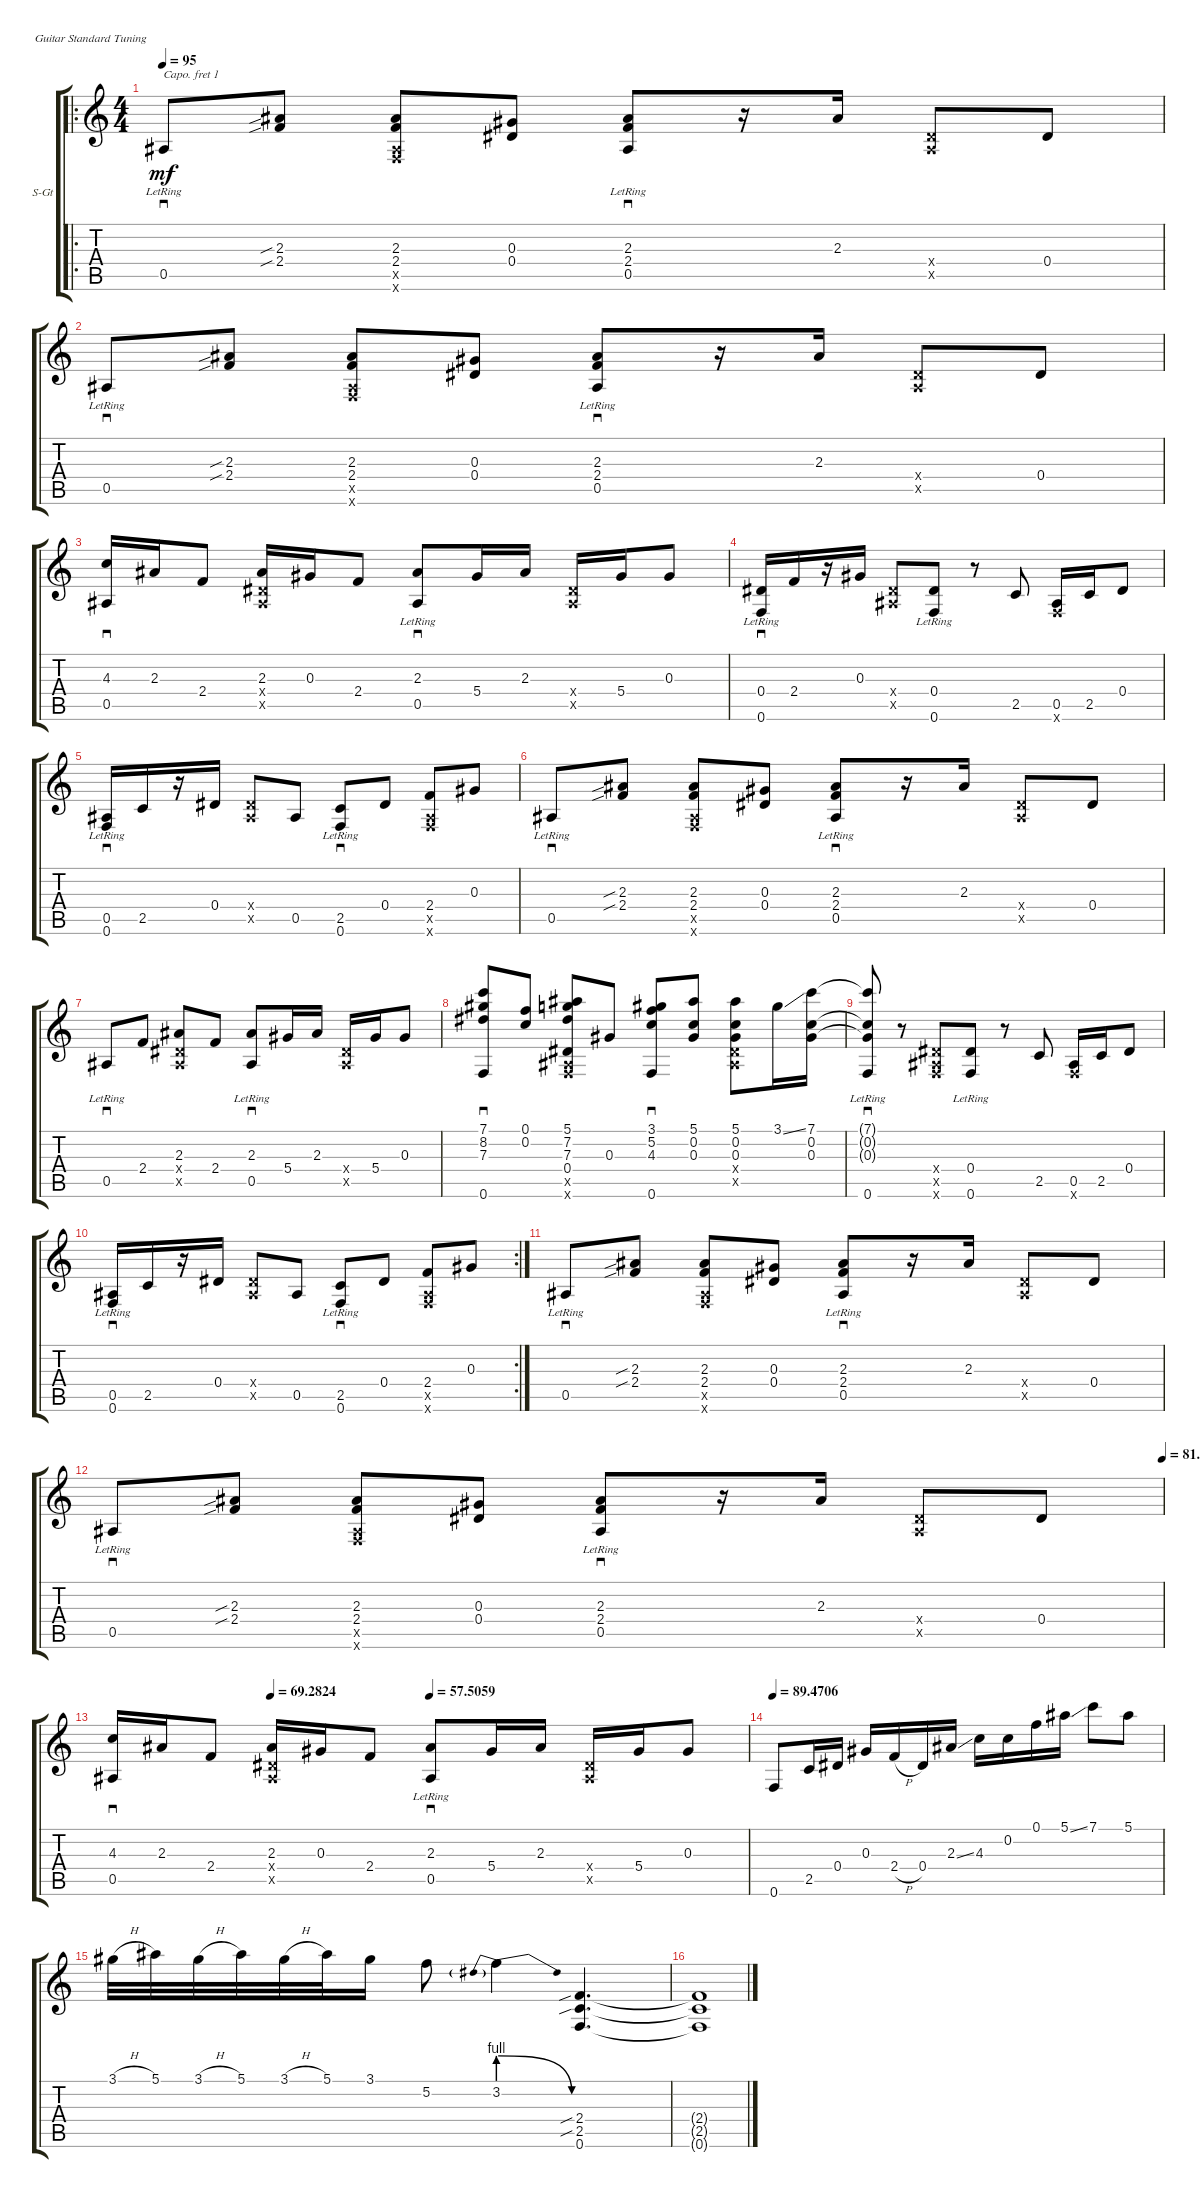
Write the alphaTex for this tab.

\defaultSystemsLayout 4
\bracketExtendMode groupsimilarinstruments
\firstSystemTrackNameOrientation horizontal
\otherSystemsTrackNameOrientation horizontal
\track ("Steel Guitar" "S-Gt") {instrument acousticguitarsteel}
\staff {score tabs}
\capo 1
\tuning (E4 B3 G3 D3 A2 E2)
\ro
\ts (4 4)
\tempo 95
\clef g2
\ks c
0.5{lr}.8{sd dy mf} (2.4{sib} 2.3{sib}).8 (2.4 2.3 0.5{x} 0.6{x}).8 (0.3 0.4).8 (2.3 2.4 0.5{lr}).8{sd} r.16 2.3.16 (0.4{x} 0.5{x}).8 0.4.8 |
0.5{lr}.8{sd} (2.4{sib} 2.3{sib}).8 (2.4 2.3 0.5{x} 0.6{x}).8 (0.3 0.4).8 (2.3 2.4 0.5{lr}).8{sd} r.16 2.3.16 (0.4{x} 0.5{x}).8 0.4.8 |
(0.5 4.3).16{sd} 2.3.16 2.4.8 (0.5{x} 2.3 0.4{x}).16 0.3.16 2.4.8 (2.3 0.5{lr}).8{sd} 5.4.16 2.3.16 (0.4{x} 0.5{x}).16 5.4.16 0.3.8 |
(0.6{lr} 0.4).16{sd} 2.4.16 r.16 0.3.16 (0.5{x} 0.4{x}).8 (0.6{lr} 0.4).8 r.8 2.5.8 (0.5 0.6{x}).16 2.5.16 0.4.8 |
(0.6{lr} 0.5).16{sd} 2.5.16 r.16 0.4.16 (0.4{x} 0.5{x}).8 0.5.8 (0.6{lr} 2.5).8{sd} 0.4.8 (2.4 0.5{x} 0.6{x}).8 0.3.8 |
0.5{lr}.8{sd} (2.4{sib} 2.3{sib}).8 (2.4 2.3 0.5{x} 0.6{x}).8 (0.3 0.4).8 (2.3 2.4 0.5{lr}).8{sd} r.16 2.3.16 (0.4{x} 0.5{x}).8 0.4.8 |
0.5{lr}.8{sd} 2.4.8 (2.3 0.4{x} 0.5{x}).8 2.4.8 (2.3 0.5{lr}).8{sd} 5.4.16 2.3.16 (0.4{x} 0.5{x}).16 5.4.16 0.3.8 |
(7.1 8.2 7.3 0.6).8{sd} (0.1 0.2).8 (0.4 7.3 7.2 5.1 0.5{x} 0.6{x}).8 0.3.8 (3.1 5.2 4.3 0.6).8{sd} (5.1 0.2 0.3).8 (5.1 0.2 0.3 0.4{x} 0.5{x}).8 3.1{ss}.16 (7.1 0.2 0.3).16 |
(0.6{lr} 7.1{t} 0.2{t} 0.3{t}).8{sd} r.8 (0.5{x} 0.4{x} 0.6{x}).8 (0.6{lr} 0.4).8 r.8 2.5.8 (0.5 0.6{x}).16 2.5.16 0.4.8 |
\rc 2
(0.6{lr} 0.5).16{sd} 2.5.16 r.16 0.4.16 (0.4{x} 0.5{x}).8 0.5.8 (0.6{lr} 2.5).8{sd} 0.4.8 (2.4 0.5{x} 0.6{x}).8 0.3.8 |
0.5{lr}.8{sd} (2.4{sib} 2.3{sib}).8 (2.4 2.3 0.5{x} 0.6{x}).8 (0.3 0.4).8 (2.3 2.4 0.5{lr}).8{sd} r.16 2.3.16 (0.4{x} 0.5{x}).8 0.4.8 |
\tempo (81.0588 1)
0.5{lr}.8{sd} (2.4{sib} 2.3{sib}).8 (2.4 2.3 0.5{x} 0.6{x}).8 (0.3 0.4).8 (2.3 2.4 0.5{lr}).8{sd} r.16 2.3.16 (0.4{x} 0.5{x}).8 0.4.8 |
\tempo (69.2824 0.25)
\tempo (57.5059 0.5)
(0.5 4.3).16{sd} 2.3.16 2.4.8 (0.5{x} 2.3 0.4{x}).16 0.3.16 2.4.8 (2.3 0.5{lr}).8{sd} 5.4.16 2.3.16 (0.4{x} 0.5{x}).16 5.4.16 0.3.8 |
\tempo
89.4706 0.6.8 2.5.16 0.4.16 0.3.16 2.4{h}.16 0.4.16 2.3{ss}.16 4.3.16 0.2.16 0.1.16 5.1{ss}.16 7.1.8 5.1.8 |
3.1{h}.32 5.1.32 3.1{h}.32 5.1.32 3.1{h}.32 5.1.32 3.1.16 5.2.8 3.2{be (prebendrelease 0 4 15 0)}.4 (0.6 2.4{sib} 2.5{sib}).4{d} |
(0.6{t} 2.4{t} 2.5{t}).1
